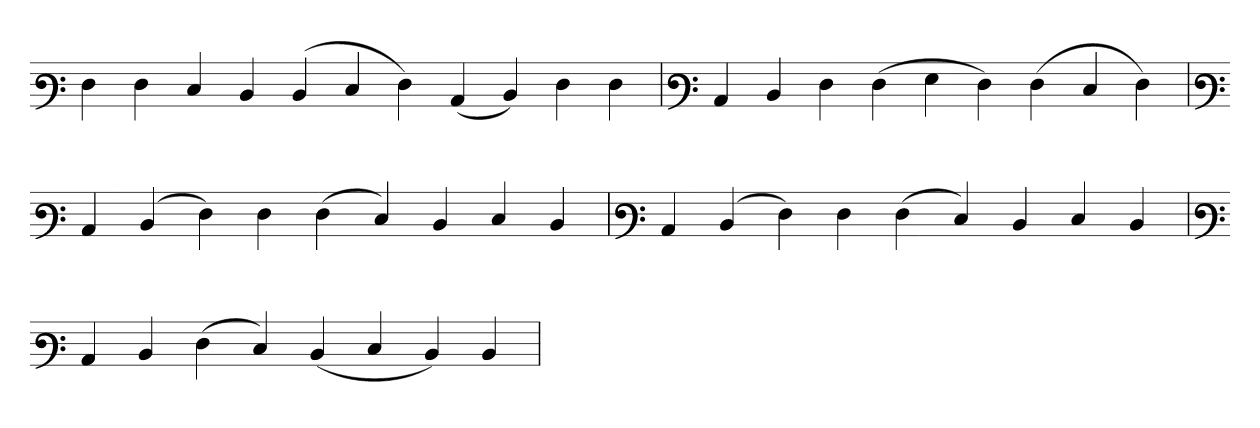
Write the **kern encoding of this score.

**kern
*part1
*staff1
*clefF3
=
4F
4F
4E
4D
(4D
4E
4F)
(4C
4D)
4F
4F
=`
*clefF3
4C
4D
4F
(4F
4G
4F)
(4F
4E
4F)
=`
*clefF3
4C
(4D
4F)
4F
(4F
4E)
4D
4E
4D
='
*clefF3
4C
(4D
4F)
4F
(4F
4E)
4D
4E
4D
=`
*clefF3
4C
4D
(4F
4E)
(4D
4E
4D)
4D
=
*-
